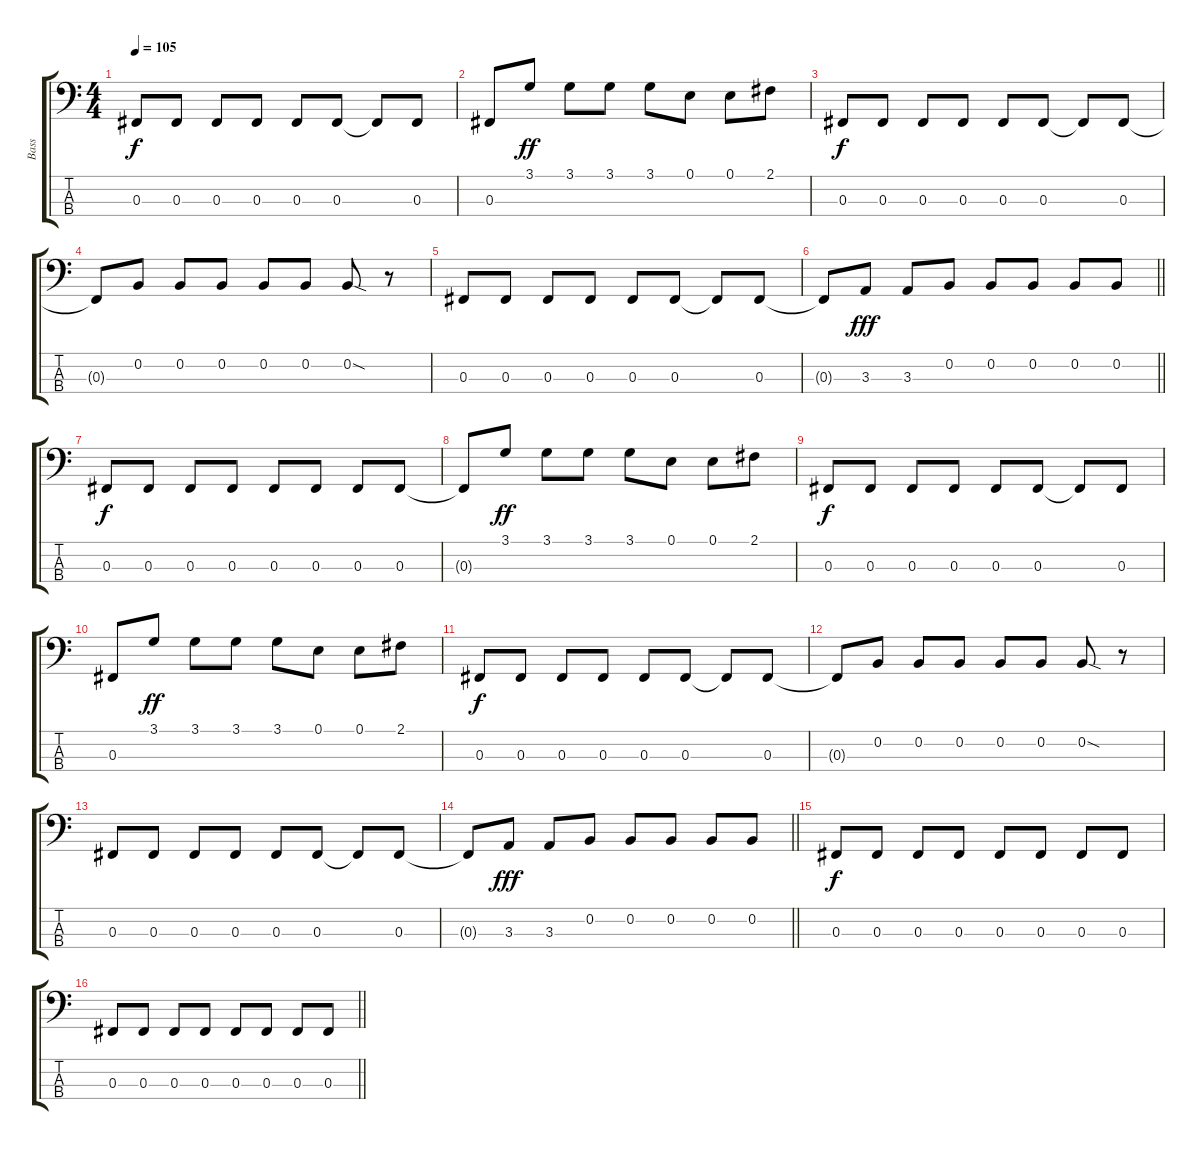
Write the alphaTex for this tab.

\track ("Bass" "Bass") {instrument electricbasspick}
\staff {score tabs}
\tuning (E2 B1 Gb1 B0) {hide}
\ts (4 4)
\tempo 105
\clef f4
\ks c
0.3.8{dy f} 0.3.8 0.3.8 0.3.8 0.3.8 0.3.8 0.3{t}.8 0.3.8 |
0.3.8 3.1.8{dy ff} 3.1.8 3.1.8 3.1.8 0.1.8 0.1.8 2.1.8 |
0.3.8{dy f} 0.3.8 0.3.8 0.3.8 0.3.8 0.3.8 0.3{t}.8 0.3.8 |
0.3{t}.8 0.2.8 0.2.8 0.2.8 0.2.8 0.2.8 0.2{sod}.8 r.8 |
0.3.8 0.3.8 0.3.8 0.3.8 0.3.8 0.3.8 0.3{t}.8 0.3.8 |
\barLineRight lightlight
0.3{t}.8 3.3.8{dy fff} 3.3.8 0.2.8 0.2.8 0.2.8 0.2.8 0.2.8 |
0.3.8{dy f} 0.3.8 0.3.8 0.3.8 0.3.8 0.3.8 0.3.8 0.3.8 |
0.3{t}.8 3.1.8{dy ff} 3.1.8 3.1.8 3.1.8 0.1.8 0.1.8 2.1.8 |
0.3.8{dy f} 0.3.8 0.3.8 0.3.8 0.3.8 0.3.8 0.3{t}.8 0.3.8 |
0.3.8 3.1.8{dy ff} 3.1.8 3.1.8 3.1.8 0.1.8 0.1.8 2.1.8 |
0.3.8{dy f} 0.3.8 0.3.8 0.3.8 0.3.8 0.3.8 0.3{t}.8 0.3.8 |
0.3{t}.8 0.2.8 0.2.8 0.2.8 0.2.8 0.2.8 0.2{sod}.8 r.8 |
0.3.8 0.3.8 0.3.8 0.3.8 0.3.8 0.3.8 0.3{t}.8 0.3.8 |
\barLineRight lightlight
0.3{t}.8 3.3.8{dy fff} 3.3.8 0.2.8 0.2.8 0.2.8 0.2.8 0.2.8 |
0.3.8{dy f} 0.3.8 0.3.8 0.3.8 0.3.8 0.3.8 0.3.8 0.3.8 |
\barLineRight lightlight
0.3.8 0.3.8 0.3.8 0.3.8 0.3.8 0.3.8 0.3.8 0.3.8
